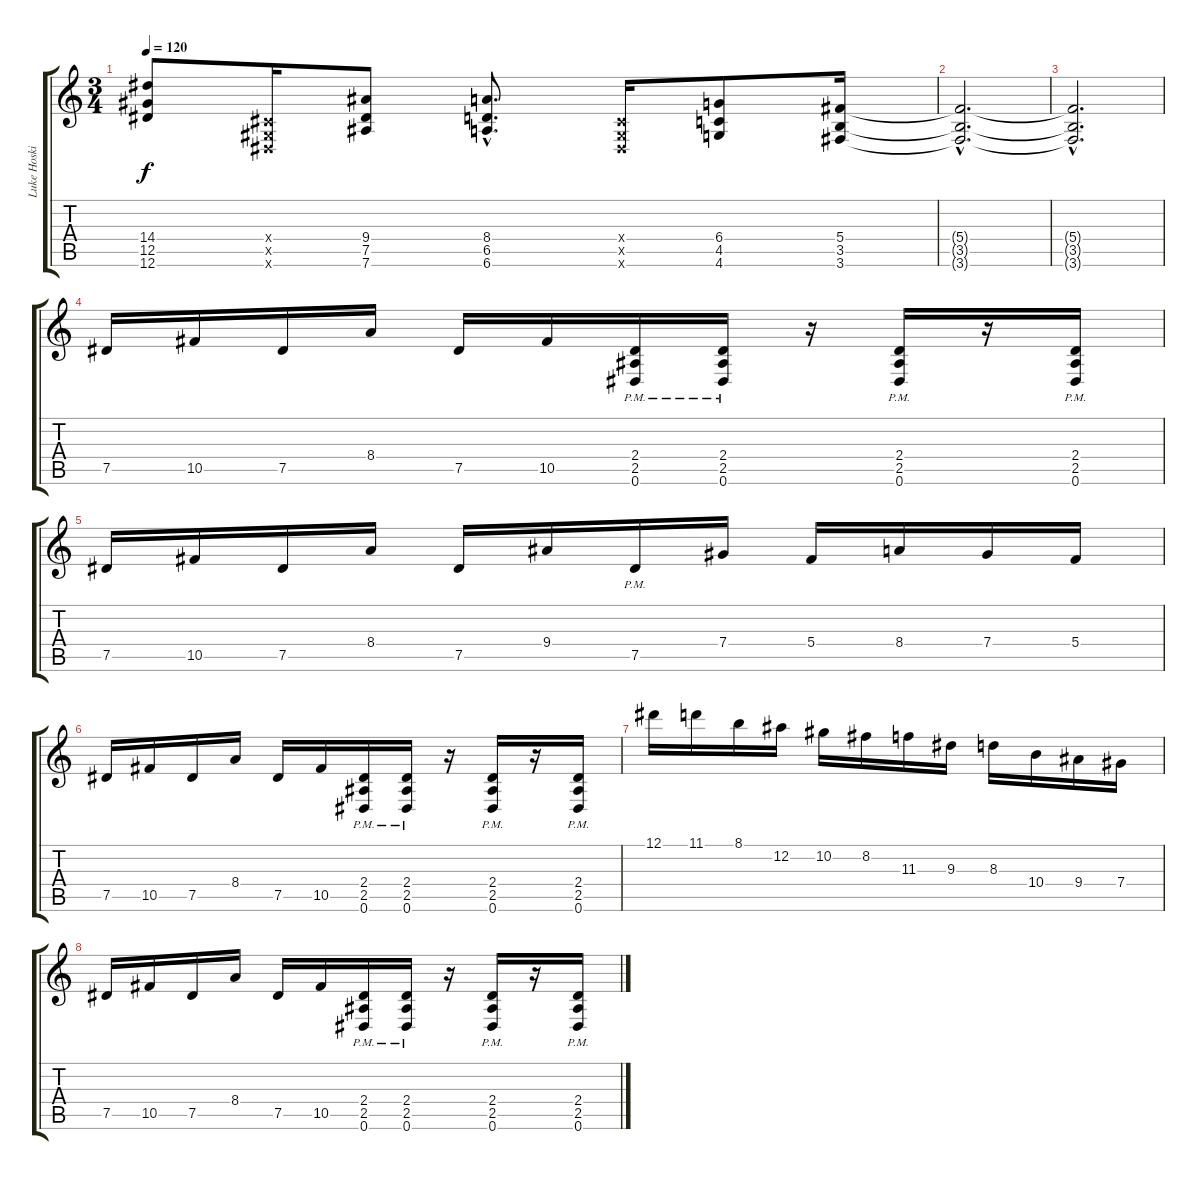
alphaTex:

\track ("Luke Hoskin" "Luke Hoski") {instrument overdrivenguitar}
\staff {score tabs}
\tuning (Eb4 Bb3 Gb3 Db3 Ab2 Eb2) {hide}
\ts (3 4)
\tempo 120
\clef g2
\ks c
(14.4{t} 12.5{t} 12.6{t}).8{dy f} (0.4{x} 0.5{x} 0.6{x}).16 (9.4 7.5 7.6).8 (8.4{hac} 6.5{hac} 6.6{hac}).8{d} (0.4{x} 0.5{x} 0.6{x}).16 (6.4 4.5 4.6).8 (5.4 3.5 3.6).16 |
(5.4{hac t} 3.5{hac t} 3.6{hac t}).2{d} |
(5.4{hac t} 3.5{hac t} 3.6{hac t}).2{d} |
7.5.16 10.5.16 7.5.16 8.4.16 7.5.16 10.5.16 (2.4{pm} 2.5{pm} 0.6{pm}).16 (2.4{pm} 2.5{pm} 0.6{pm}).16 r.16 (2.4{pm} 2.5{pm} 0.6{pm}).16 r.16 (2.4{pm} 2.5{pm} 0.6{pm}).16 |
7.5.16 10.5.16 7.5.16 8.4.16 7.5.16 9.4.16 7.5{pm}.16 7.4.16 5.4.16 8.4.16 7.4.16 5.4.16 |
7.5.16 10.5.16 7.5.16 8.4.16 7.5.16 10.5.16 (2.4{pm} 2.5{pm} 0.6{pm}).16 (2.4{pm} 2.5{pm} 0.6{pm}).16 r.16 (2.4{pm} 2.5{pm} 0.6{pm}).16 r.16 (2.4{pm} 2.5{pm} 0.6{pm}).16 |
12.1.16 11.1.16 8.1.16 12.2.16 10.2.16 8.2.16 11.3.16 9.3.16 8.3.16 10.4.16 9.4.16 7.4.16 |
7.5.16 10.5.16 7.5.16 8.4.16 7.5.16 10.5.16 (2.4{pm} 2.5{pm} 0.6{pm}).16 (2.4{pm} 2.5{pm} 0.6{pm}).16 r.16 (2.4{pm} 2.5{pm} 0.6{pm}).16 r.16 (2.4{pm} 2.5{pm} 0.6{pm}).16
